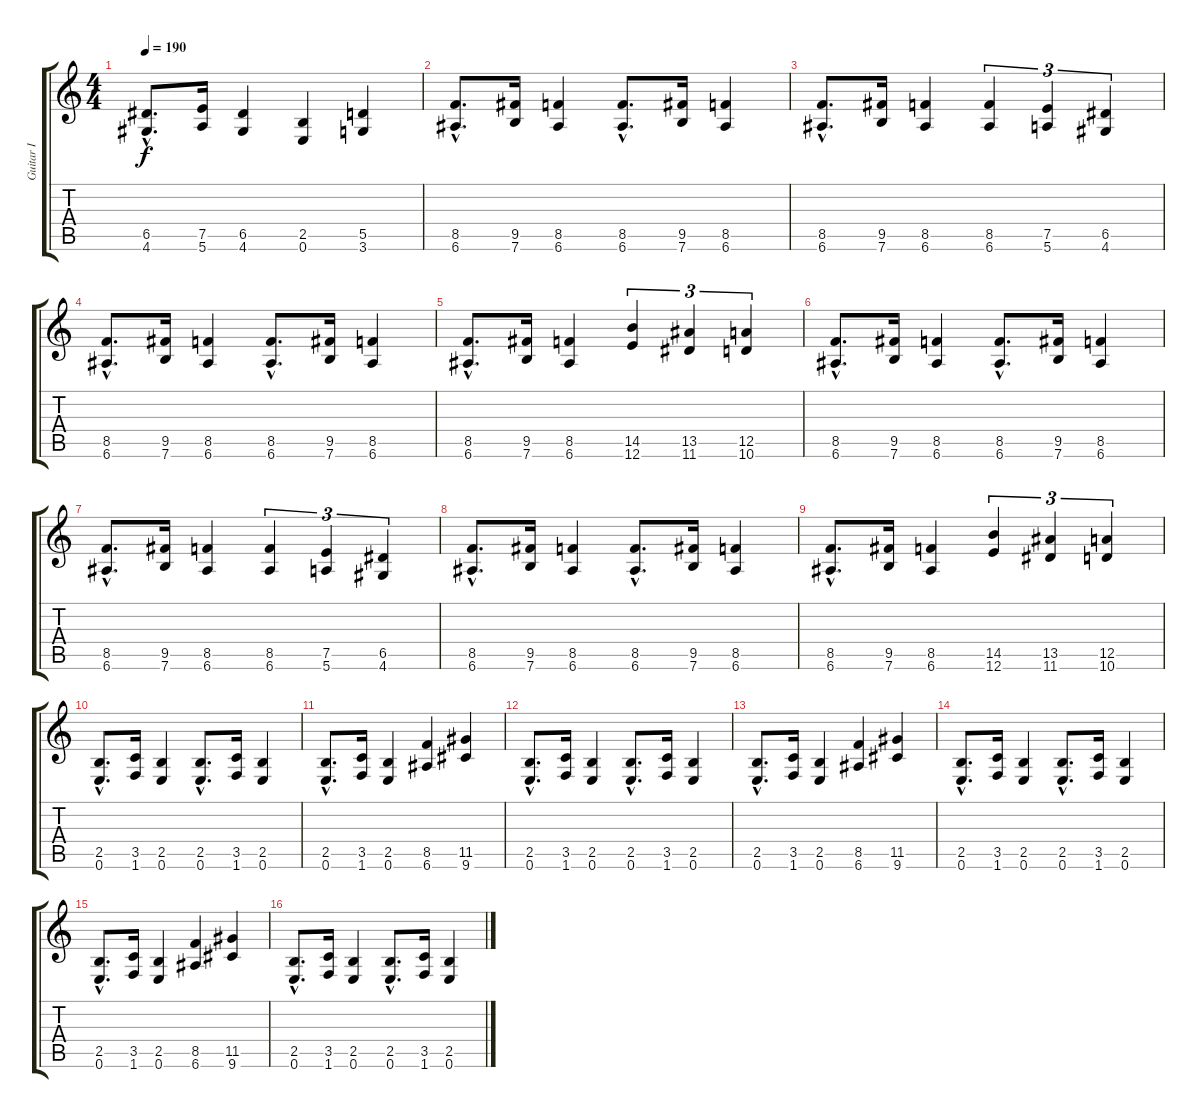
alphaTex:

\track ("Guitar I" "Guitar I") {instrument distortionguitar}
\staff {score tabs}
\tuning (E4 B3 G3 D3 A2 E2) {hide}
\ts (4 4)
\tempo 190
\clef g2
\ks c
(6.5{hac} 4.6{hac}).8{d dy f} (7.5 5.6).16 (6.5 4.6).4 (2.5 0.6).4 (5.5 3.6).4 |
(8.5{hac} 6.6{hac}).8{d} (9.5 7.6).16 (8.5 6.6).4 (8.5{hac} 6.6{hac}).8{d} (9.5 7.6).16 (8.5 6.6).4 |
(8.5{hac} 6.6{hac}).8{d} (9.5 7.6).16 (8.5 6.6).4 (8.5 6.6).4{tu (3 2)} (7.5 5.6).4{tu (3 2)} (6.5 4.6).4{tu (3 2)} |
(8.5{hac} 6.6{hac}).8{d} (9.5 7.6).16 (8.5 6.6).4 (8.5{hac} 6.6{hac}).8{d} (9.5 7.6).16 (8.5 6.6).4 |
(8.5{hac} 6.6{hac}).8{d} (9.5 7.6).16 (8.5 6.6).4 (14.5 12.6).4{tu (3 2)} (13.5 11.6).4{tu (3 2)} (12.5 10.6).4{tu (3 2)} |
(8.5{hac} 6.6{hac}).8{d} (9.5 7.6).16 (8.5 6.6).4 (8.5{hac} 6.6{hac}).8{d} (9.5 7.6).16 (8.5 6.6).4 |
(8.5{hac} 6.6{hac}).8{d} (9.5 7.6).16 (8.5 6.6).4 (8.5 6.6).4{tu (3 2)} (7.5 5.6).4{tu (3 2)} (6.5 4.6).4{tu (3 2)} |
(8.5{hac} 6.6{hac}).8{d} (9.5 7.6).16 (8.5 6.6).4 (8.5{hac} 6.6{hac}).8{d} (9.5 7.6).16 (8.5 6.6).4 |
(8.5{hac} 6.6{hac}).8{d} (9.5 7.6).16 (8.5 6.6).4 (14.5 12.6).4{tu (3 2)} (13.5 11.6).4{tu (3 2)} (12.5 10.6).4{tu (3 2)} |
(2.5{hac} 0.6{hac}).8{d} (3.5 1.6).16 (2.5 0.6).4 (2.5{hac} 0.6{hac}).8{d} (3.5 1.6).16 (2.5 0.6).4 |
(2.5{hac} 0.6{hac}).8{d} (3.5 1.6).16 (2.5 0.6).4 (8.5 6.6).4 (11.5 9.6).4 |
(2.5{hac} 0.6{hac}).8{d} (3.5 1.6).16 (2.5 0.6).4 (2.5{hac} 0.6{hac}).8{d} (3.5 1.6).16 (2.5 0.6).4 |
(2.5{hac} 0.6{hac}).8{d} (3.5 1.6).16 (2.5 0.6).4 (8.5 6.6).4 (11.5 9.6).4 |
(2.5{hac} 0.6{hac}).8{d} (3.5 1.6).16 (2.5 0.6).4 (2.5{hac} 0.6{hac}).8{d} (3.5 1.6).16 (2.5 0.6).4 |
(2.5{hac} 0.6{hac}).8{d} (3.5 1.6).16 (2.5 0.6).4 (8.5 6.6).4 (11.5 9.6).4 |
(2.5{hac} 0.6{hac}).8{d} (3.5 1.6).16 (2.5 0.6).4 (2.5{hac} 0.6{hac}).8{d} (3.5 1.6).16 (2.5 0.6).4
